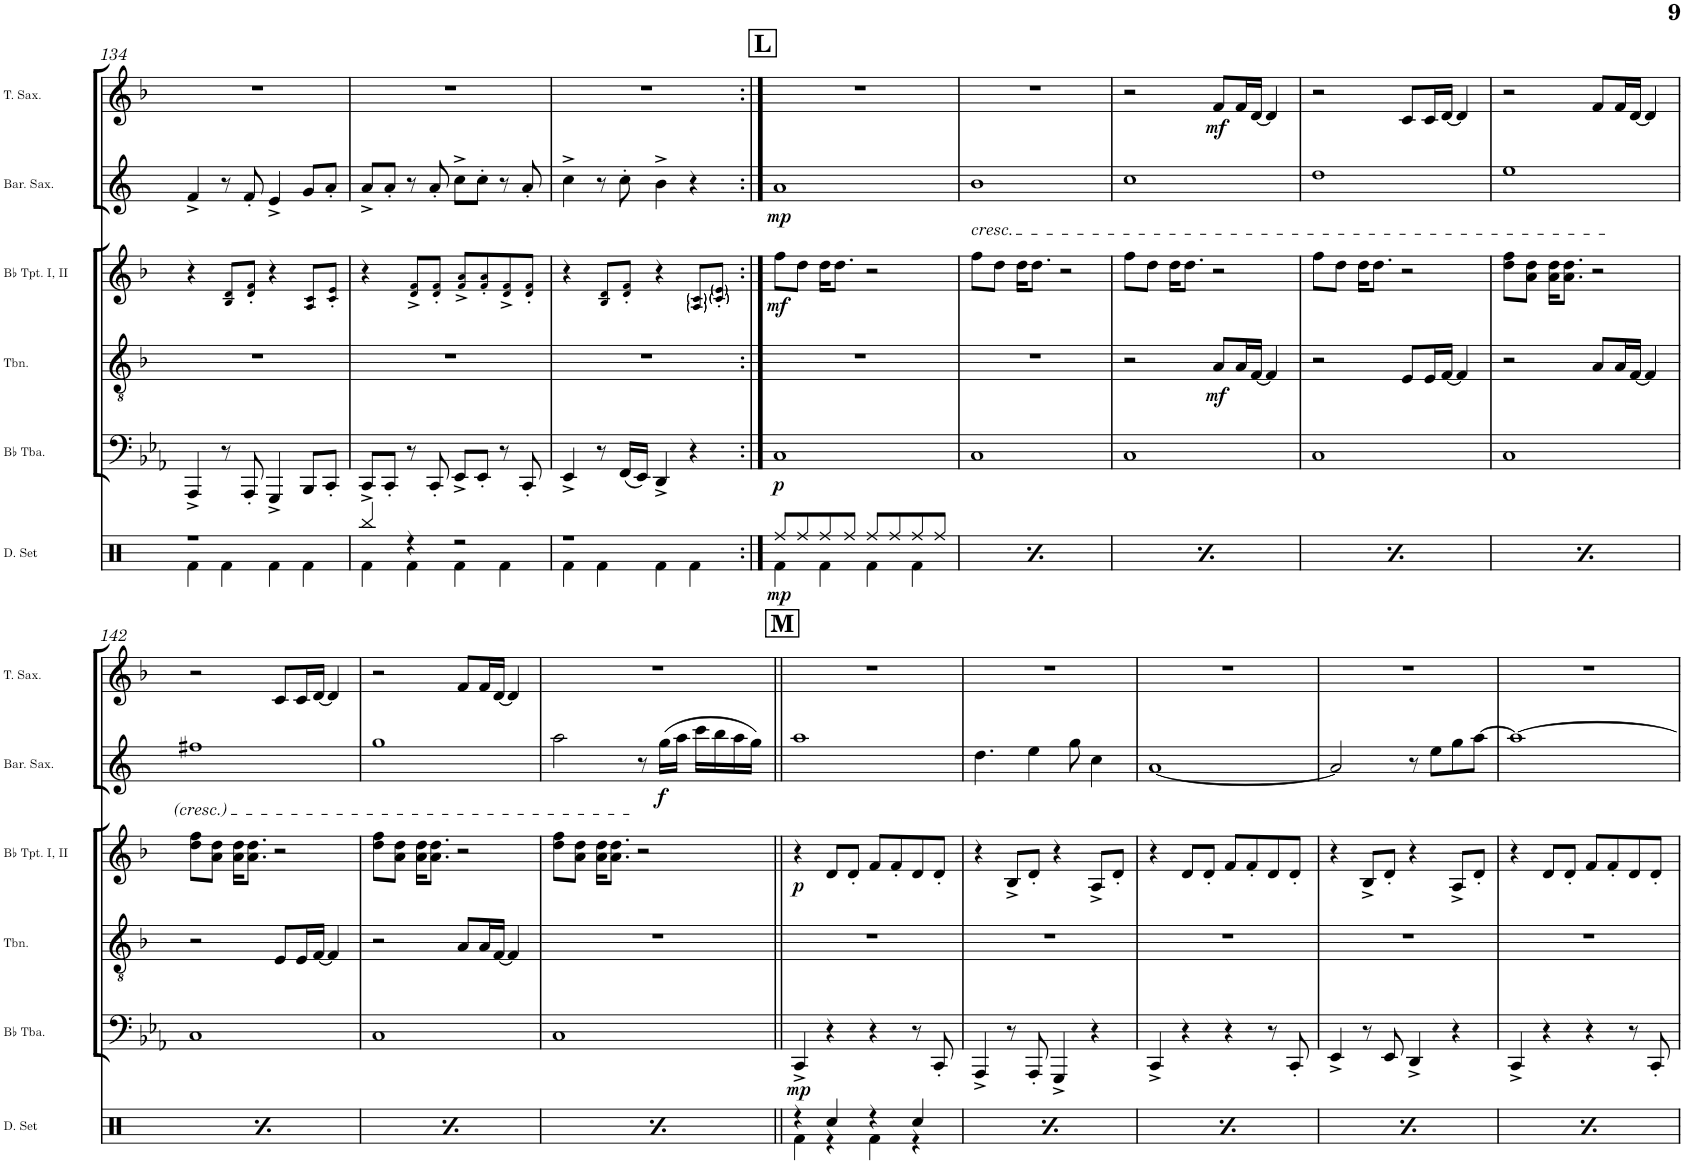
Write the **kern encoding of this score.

**kern	**dynam	**kern	**dynam	**kern	**dynam	**kern	**dynam	**kern	**dynam	**kern	**dynam
*part6	*part6	*part5	*part5	*part4	*part4	*part3	*part3	*part2	*part2	*part1	*part1
*staff6	*staff6	*staff5	*staff5	*staff4	*staff4	*staff3	*staff3	*staff2	*staff2	*staff1	*staff1
*I"Drumset	*	*I"Bb Tuba	*	*I"Trombone	*	*I"Bb Trumpet I, II	*	*I"Baritone Saxophone	*	*I"Tenor Saxophone	*
*I'D. Set	*	*I'Bb Tba.	*	*I'Tbn.	*	*I'Bb Tpt. I, II	*	*I'Bar. Sax.	*	*I'T. Sax.	*
!!LO:PB:g=z
*clefX	*	*clefF4	*	*clefGv2	*	*clefG2	*	*clefG2	*	*clefG2	*
*	*	*	*	*Trd1c2	*	*Trd1c2	*	*Trd12c21	*	*Trd8c14	*
*k[]	*	*k[b-e-a-]	*	*k[b-]	*	*k[b-]	*	*k[]	*	*k[b-]	*
*M2/2	*	*M2/2	*	*M2/2	*	*M2/2	*	*M2/2	*	*M2/2	*
*met(c|)	*	*met(c|)	*	*met(c|)	*	*met(c|)	*	*met(c|)	*	*met(c|)	*
=134	=134	=134	=134	=134	=134	=134	=134	=134	=134	=134	=134
*^	*	*	*	*	*	*	*	*	*	*	*
1r	4Rf\	.	4AAA-^/	.	1r	.	4r	.	4f^/	.	1r	.
.	4Rf\	.	8r	.	.	.	8B-!/ 8d!/L	.	8r	.	.	.
.	.	.	8AAA-'/	.	.	.	8d!/' 8f!/'J	.	8f'/	.	.	.
.	4Rf\	.	4GGG^/	.	.	.	4r	.	4e^/	.	.	.
.	4Rf\	.	8BBB-/L	.	.	.	8A!/ 8c!/L	.	8g/L	.	.	.
.	.	.	8CC'/J	.	.	.	8c!/' 8e!/'J	.	8a'/J	.	.	.
=135	=135	=135	=135	=135	=135	=135	=135	=135	=135	=135	=135	=135
4Rbb/	4Rf\	.	8CC^/L	.	1r	.	4r	.	8a^/L	.	1r	.
.	.	.	8CC'/J	.	.	.	.	.	8a'/J	.	.	.
4r	4Rf\	.	8r	.	.	.	8d!/^ 8f!/^L	.	8r	.	.	.
.	.	.	8CC'/	.	.	.	8d!/' 8f!/'J	.	8a'/	.	.	.
2r	4Rf\	.	8EE-^/L	.	.	.	8f!/^ 8a!/^L	.	8cc^\L	.	.	.
.	.	.	8EE-'/J	.	.	.	8f!/' 8a!/'	.	8cc'\J	.	.	.
.	4Rf\	.	8r	.	.	.	8d!/^ 8f!/^	.	8r	.	.	.
.	.	.	8CC'/	.	.	.	8d!/' 8f!/'J	.	8a'/	.	.	.
=136	=136	=136	=136	=136	=136	=136	=136	=136	=136	=136	=136	=136
1r	4Rf\	.	4EE-^/	.	1r	.	4r	.	4cc^\	.	1r	.
.	4Rf\	.	8r	.	.	.	8B-!/ 8d!/L	.	8r	.	.	.
.	.	.	(16FF/LL	.	.	.	8d!/' 8f!/'J	.	8cc'\	.	.	.
.	.	.	16EE-/JJ)	.	.	.	.	.	.	.	.	.
.	4Rf\	.	4DD^/	.	.	.	4r	.	4b^\	.	.	.
.	4Rf\	.	4r	.	.	.	8A!/ 8c!/L	.	4r	.	.	.
.	.	.	.	.	.	.	8c!/' 8e!/'J	.	.	.	.	.
!!LO:REH:place=s1:a:B:cj:fs=14:t=L
=137:|!	=137:|!	=137:|!	=137:|!	=137:|!	=137:|!	=137:|!	=137:|!	=137:|!	=137:|!	=137:|!	=137:|!	=137:|!
!	!	!LO:DY:b	!	!LO:DY:b	!	!	!	!LO:DY:b	!	!LO:DY:b	!	!
8Rff/L	4Rf\	mp	1C	p	1r	.	8ff\L	mf	1a	mp	1r	.
8Rff/	.	.	.	.	.	.	8dd\J	.	.	.	.	.
8Rff/	4Rf\	.	.	.	.	.	16dd\KL	.	.	.	.	.
.	.	.	.	.	.	.	8.dd\J	.	.	.	.	.
8Rff/J	.	.	.	.	.	.	.	.	.	.	.	.
8Rff/L	4Rf\	.	.	.	.	.	2r	.	.	.	.	.
8Rff/	.	.	.	.	.	.	.	.	.	.	.	.
8Rff/	4Rf\	.	.	.	.	.	.	.	.	.	.	.
8Rff/J	.	.	.	.	.	.	.	.	.	.	.	.
=138	=138	=138	=138	=138	=138	=138	=138	=138	=138	=138	=138	=138
!	!	!	!	!	!	!	!	!	!LO:TX:b:i:t=cresc.	!	!	!
!	!	!LO:DY:b	!	!	!	!	!	!	!	!	!	!
8Rff/L	4Rf\	mp	1C	.	1r	.	8ff\L	.	1b	.	1r	.
8Rff/	.	.	.	.	.	.	8dd\J	.	.	.	.	.
8Rff/	4Rf\	.	.	.	.	.	16dd\KL	.	.	.	.	.
.	.	.	.	.	.	.	8.dd\J	.	.	.	.	.
8Rff/J	.	.	.	.	.	.	.	.	.	.	.	.
8Rff/L	4Rf\	.	.	.	.	.	2r	.	.	.	.	.
8Rff/	.	.	.	.	.	.	.	.	.	.	.	.
8Rff/	4Rf\	.	.	.	.	.	.	.	.	.	.	.
8Rff/J	.	.	.	.	.	.	.	.	.	.	.	.
=139	=139	=139	=139	=139	=139	=139	=139	=139	=139	=139	=139	=139
!	!	!LO:DY:b	!	!	!	!	!	!	!	!	!	!
8Rff/L	4Rf\	mp	1C	.	2r	.	8ff\L	.	1cc	.	2r	.
8Rff/	.	.	.	.	.	.	8dd\J	.	.	.	.	.
8Rff/	4Rf\	.	.	.	.	.	16dd\KL	.	.	.	.	.
.	.	.	.	.	.	.	8.dd\J	.	.	.	.	.
8Rff/J	.	.	.	.	.	.	.	.	.	.	.	.
!	!	!	!	!	!	!LO:DY:b	!	!	!	!	!	!LO:DY:b
8Rff/L	4Rf\	.	.	.	8A/L	mf	2r	.	.	.	8f/L	mf
8Rff/	.	.	.	.	16A/L	.	.	.	.	.	16f/L	.
.	.	.	.	.	[16F/JJ	.	.	.	.	.	[16d/JJ	.
8Rff/	4Rf\	.	.	.	4F/]	.	.	.	.	.	4d/]	.
8Rff/J	.	.	.	.	.	.	.	.	.	.	.	.
=140	=140	=140	=140	=140	=140	=140	=140	=140	=140	=140	=140	=140
!	!	!LO:DY:b	!	!	!	!	!	!	!	!	!	!
8Rff/L	4Rf\	mp	1C	.	2r	.	8ff\L	.	1dd	.	2r	.
8Rff/	.	.	.	.	.	.	8dd\J	.	.	.	.	.
8Rff/	4Rf\	.	.	.	.	.	16dd\KL	.	.	.	.	.
.	.	.	.	.	.	.	8.dd\J	.	.	.	.	.
8Rff/J	.	.	.	.	.	.	.	.	.	.	.	.
8Rff/L	4Rf\	.	.	.	8E/L	.	2r	.	.	.	8c/L	.
8Rff/	.	.	.	.	16E/L	.	.	.	.	.	16c/L	.
.	.	.	.	.	[16F/JJ	.	.	.	.	.	[16d/JJ	.
8Rff/	4Rf\	.	.	.	4F/]	.	.	.	.	.	4d/]	.
8Rff/J	.	.	.	.	.	.	.	.	.	.	.	.
=141	=141	=141	=141	=141	=141	=141	=141	=141	=141	=141	=141	=141
!	!	!LO:DY:b	!	!	!	!	!	!	!	!	!	!
8Rff/L	4Rf\	mp	1C	.	2r	.	8dd\ 8ff\L	.	1ee	.	2r	.
8Rff/	.	.	.	.	.	.	8a\ 8dd\J	.	.	.	.	.
8Rff/	4Rf\	.	.	.	.	.	16a\ 16dd\KL	.	.	.	.	.
.	.	.	.	.	.	.	8.a\ 8.dd\J	.	.	.	.	.
8Rff/J	.	.	.	.	.	.	.	.	.	.	.	.
8Rff/L	4Rf\	.	.	.	8A/L	.	2r	.	.	.	8f/L	.
8Rff/	.	.	.	.	16A/L	.	.	.	.	.	16f/L	.
.	.	.	.	.	[16F/JJ	.	.	.	.	.	[16d/JJ	.
8Rff/	4Rf\	.	.	.	4F/]	.	.	.	.	.	4d/]	.
8Rff/J	.	.	.	.	.	.	.	.	.	.	.	.
!!LO:LB:g=z
=142	=142	=142	=142	=142	=142	=142	=142	=142	=142	=142	=142	=142
!	!	!LO:DY:b	!	!	!	!	!	!	!	!	!	!
8Rff/L	4Rf\	mp	1C	.	2r	.	8dd\ 8ff\L	.	1ff#X	.	2r	.
8Rff/	.	.	.	.	.	.	8a\ 8dd\J	.	.	.	.	.
8Rff/	4Rf\	.	.	.	.	.	16a\ 16dd\KL	.	.	.	.	.
.	.	.	.	.	.	.	8.a\ 8.dd\J	.	.	.	.	.
8Rff/J	.	.	.	.	.	.	.	.	.	.	.	.
8Rff/L	4Rf\	.	.	.	8E/L	.	2r	.	.	.	8c/L	.
8Rff/	.	.	.	.	16E/L	.	.	.	.	.	16c/L	.
.	.	.	.	.	[16F/JJ	.	.	.	.	.	[16d/JJ	.
8Rff/	4Rf\	.	.	.	4F/]	.	.	.	.	.	4d/]	.
8Rff/J	.	.	.	.	.	.	.	.	.	.	.	.
=143	=143	=143	=143	=143	=143	=143	=143	=143	=143	=143	=143	=143
!	!	!LO:DY:b	!	!	!	!	!	!	!	!	!	!
8Rff/L	4Rf\	mp	1C	.	2r	.	8dd\ 8ff\L	.	1gg	.	2r	.
8Rff/	.	.	.	.	.	.	8a\ 8dd\J	.	.	.	.	.
8Rff/	4Rf\	.	.	.	.	.	16a\ 16dd\KL	.	.	.	.	.
.	.	.	.	.	.	.	8.a\ 8.dd\J	.	.	.	.	.
8Rff/J	.	.	.	.	.	.	.	.	.	.	.	.
8Rff/L	4Rf\	.	.	.	8A/L	.	2r	.	.	.	8f/L	.
8Rff/	.	.	.	.	16A/L	.	.	.	.	.	16f/L	.
.	.	.	.	.	[16F/JJ	.	.	.	.	.	[16d/JJ	.
8Rff/	4Rf\	.	.	.	4F/]	.	.	.	.	.	4d/]	.
8Rff/J	.	.	.	.	.	.	.	.	.	.	.	.
=144	=144	=144	=144	=144	=144	=144	=144	=144	=144	=144	=144	=144
!	!	!LO:DY:b	!	!	!	!	!	!	!	!	!	!
8Rff/L	4Rf\	mp	1C	.	1r	.	8dd\ 8ff\L	.	2aa\	.	1r	.
8Rff/	.	.	.	.	.	.	8a\ 8dd\J	.	.	.	.	.
8Rff/	4Rf\	.	.	.	.	.	16a\ 16dd\KL	.	.	.	.	.
.	.	.	.	.	.	.	8.a\ 8.dd\J	.	.	.	.	.
8Rff/J	.	.	.	.	.	.	.	.	.	.	.	.
8Rff/L	4Rf\	.	.	.	.	.	2r	.	8r	.	.	.
!	!	!	!	!	!	!	!	!	!	!LO:DY:b	!	!
8Rff/	.	.	.	.	.	.	.	.	(16gg\LL	f	.	.
.	.	.	.	.	.	.	.	.	16aa\JJ	.	.	.
8Rff/	4Rf\	.	.	.	.	.	.	.	16ccc\LL	.	.	.
.	.	.	.	.	.	.	.	.	16bb\	.	.	.
8Rff/J	.	.	.	.	.	.	.	.	16aa\	.	.	.
.	.	.	.	.	.	.	.	.	16gg\JJ)	.	.	.
!!LO:REH:place=s1:a:B:cj:fs=14:t=M
=145||	=145||	=145||	=145||	=145||	=145||	=145||	=145||	=145||	=145||	=145||	=145||	=145||
!	!	!	!	!LO:DY:b	!	!	!	!LO:DY:b	!	!	!	!
4r	4Rf\	.	4CC^/	mp	1r	.	4r	p	1aa	.	1r	.
4Rcc/	4r	.	4r	.	.	.	8d/L	.	.	.	.	.
.	.	.	.	.	.	.	8d'/J	.	.	.	.	.
4r	4Rf\	.	4r	.	.	.	8f/L	.	.	.	.	.
.	.	.	.	.	.	.	8f'/	.	.	.	.	.
4Rcc/	4r	.	8r	.	.	.	8d/	.	.	.	.	.
.	.	.	8CC'/	.	.	.	8d'/J	.	.	.	.	.
=146	=146	=146	=146	=146	=146	=146	=146	=146	=146	=146	=146	=146
4r	4Rf\	.	4AAA-^/	.	1r	.	4r	.	4.dd\	.	1r	.
4Rcc/	4r	.	8r	.	.	.	8B-^/L	.	.	.	.	.
.	.	.	8AAA-'/	.	.	.	8d'/J	.	4ee\	.	.	.
4r	4Rf\	.	4GGG^/	.	.	.	4r	.	.	.	.	.
.	.	.	.	.	.	.	.	.	8gg\	.	.	.
4Rcc/	4r	.	4r	.	.	.	8A^/L	.	4cc\	.	.	.
.	.	.	.	.	.	.	8d'/J	.	.	.	.	.
=147	=147	=147	=147	=147	=147	=147	=147	=147	=147	=147	=147	=147
4r	4Rf\	.	4CC^/	.	1r	.	4r	.	[1a	.	1r	.
4Rcc/	4r	.	4r	.	.	.	8d/L	.	.	.	.	.
.	.	.	.	.	.	.	8d'/J	.	.	.	.	.
4r	4Rf\	.	4r	.	.	.	8f/L	.	.	.	.	.
.	.	.	.	.	.	.	8f'/	.	.	.	.	.
4Rcc/	4r	.	8r	.	.	.	8d/	.	.	.	.	.
.	.	.	8CC'/	.	.	.	8d'/J	.	.	.	.	.
=148	=148	=148	=148	=148	=148	=148	=148	=148	=148	=148	=148	=148
4r	4Rf\	.	4EE-^/	.	1r	.	4r	.	2a/]	.	1r	.
4Rcc/	4r	.	8r	.	.	.	8B-^/L	.	.	.	.	.
.	.	.	8EE-/	.	.	.	8d'/J	.	.	.	.	.
4r	4Rf\	.	4DD^/	.	.	.	4r	.	8r	.	.	.
.	.	.	.	.	.	.	.	.	8ee\L	.	.	.
4Rcc/	4r	.	4r	.	.	.	8A^/L	.	8gg\	.	.	.
.	.	.	.	.	.	.	8d'/J	.	[8aa\J	.	.	.
=149	=149	=149	=149	=149	=149	=149	=149	=149	=149	=149	=149	=149
4r	4Rf\	.	4CC^/	.	1r	.	4r	.	1aa_	.	1r	.
4Rcc/	4r	.	4r	.	.	.	8d/L	.	.	.	.	.
.	.	.	.	.	.	.	8d'/J	.	.	.	.	.
4r	4Rf\	.	4r	.	.	.	8f/L	.	.	.	.	.
.	.	.	.	.	.	.	8f'/	.	.	.	.	.
4Rcc/	4r	.	8r	.	.	.	8d/	.	.	.	.	.
.	.	.	8CC'/	.	.	.	8d'/J	.	.	.	.	.
*v	*v	*	*	*	*	*	*	*	*	*	*	*
=	=	=	=	=	=	=	=	=	=	=	=
*-	*-	*-	*-	*-	*-	*-	*-	*-	*-	*-	*-
